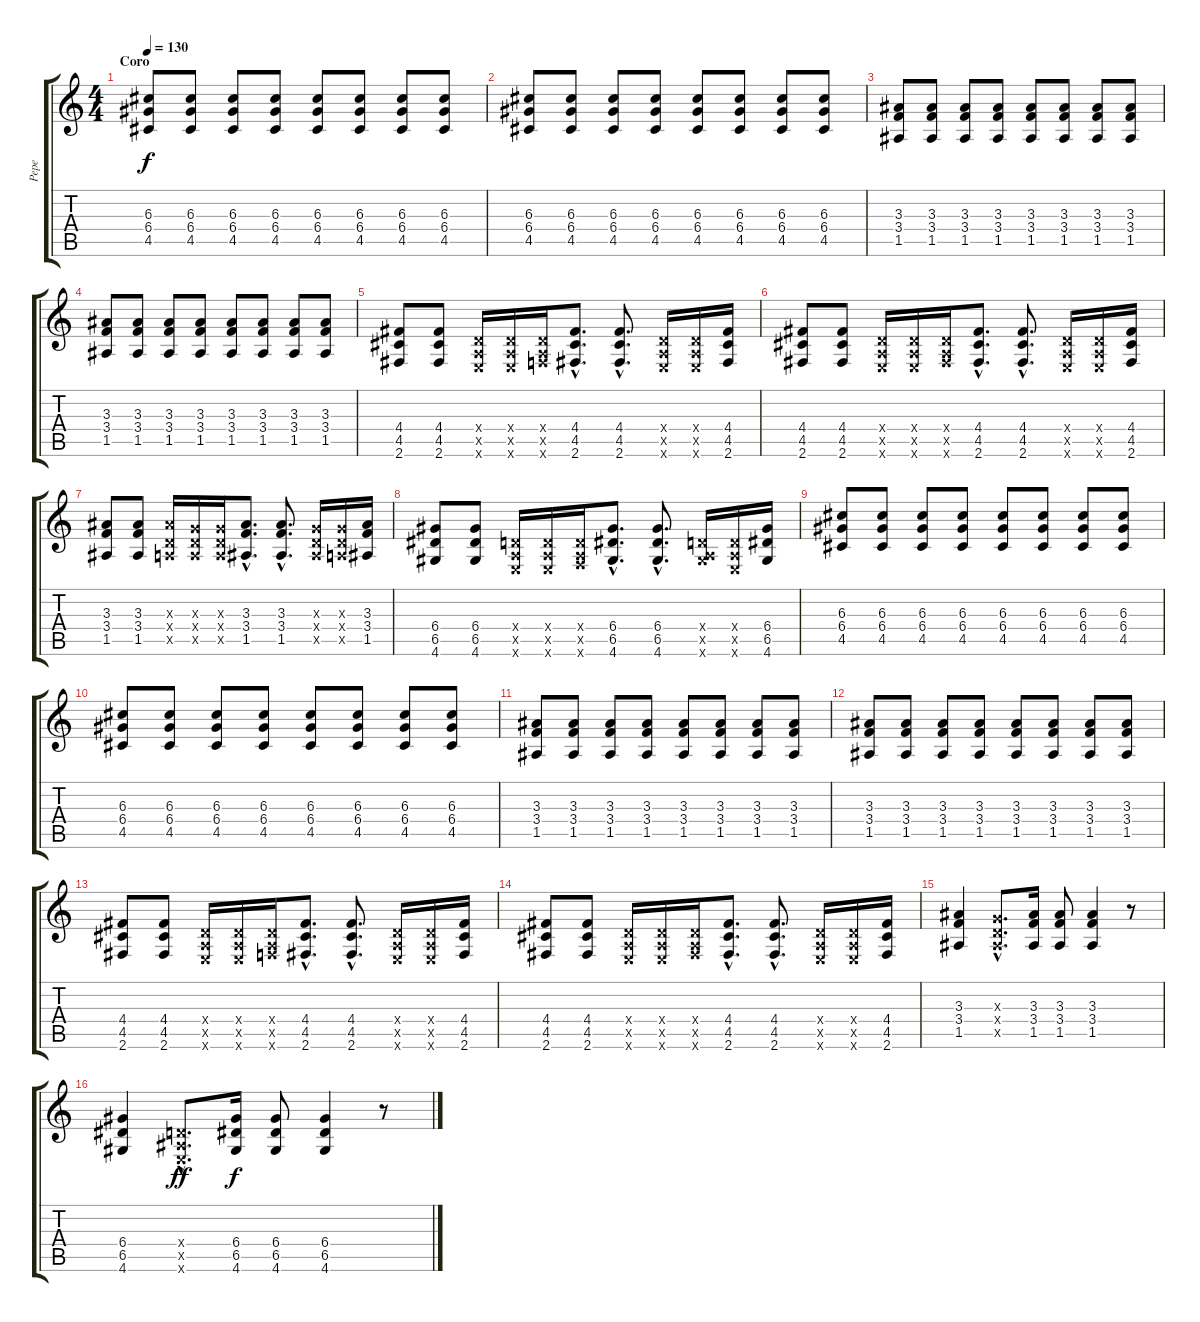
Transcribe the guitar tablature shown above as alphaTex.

\track ("Pepe" "Pepe") {instrument distortionguitar}
\staff {score tabs}
\tuning (E4 B3 G3 D3 A2 E2) {hide}
\ts (4 4)
\section ("" "Coro")
\tempo 130
\clef g2
\ks c
(6.3 6.4 4.5).8{dy f volume 10} (6.3 6.4 4.5).8 (6.3 6.4 4.5).8 (6.3 6.4 4.5).8 (6.3 6.4 4.5).8 (6.3 6.4 4.5).8 (6.3 6.4 4.5).8 (6.3 6.4 4.5).8 |
(6.3 6.4 4.5).8 (6.3 6.4 4.5).8 (6.3 6.4 4.5).8 (6.3 6.4 4.5).8 (6.3 6.4 4.5).8 (6.3 6.4 4.5).8 (6.3 6.4 4.5).8 (6.3 6.4 4.5).8 |
(3.3 3.4 1.5).8 (3.3 3.4 1.5).8 (3.3 3.4 1.5).8 (3.3 3.4 1.5).8 (3.3 3.4 1.5).8 (3.3 3.4 1.5).8 (3.3 3.4 1.5).8 (3.3 3.4 1.5).8 |
(3.3 3.4 1.5).8 (3.3 3.4 1.5).8 (3.3 3.4 1.5).8 (3.3 3.4 1.5).8 (3.3 3.4 1.5).8 (3.3 3.4 1.5).8 (3.3 3.4 1.5).8 (3.3 3.4 1.5).8 |
(4.4 4.5 2.6).8 (4.4 4.5 2.6).8 (0.4{x} 0.5{x} 0.6{x}).16 (0.4{x} 0.5{x} 0.6{x}).16 (0.4{x} 0.5{x} 1.6{x}).16 (4.4{hac} 4.5{hac} 2.6{hac}).8{d} (4.4{hac} 4.5{hac} 2.6{hac}).8{d} (0.4{x} 0.5{x} 0.6{x}).16 (0.4{x} 0.5{x} 0.6{x}).16 (4.4 4.5 2.6).16 |
(4.4 4.5 2.6).8 (4.4 4.5 2.6).8 (0.4{x} 0.5{x} 0.6{x}).16 (0.4{x} 0.5{x} 0.6{x}).16 (0.4{x} 0.5{x} 2.6{x}).16 (4.4{hac} 4.5{hac} 2.6{hac}).8{d} (4.4{hac} 4.5{hac} 2.6{hac}).8{d} (0.4{x} 0.5{x} 0.6{x}).16 (0.4{x} 0.5{x} 0.6{x}).16 (4.4 4.5 2.6).16 |
(3.3 3.4 1.5).8 (3.3 3.4 1.5).8 (3.3{x} 0.4{x} 0.5{x}).16 (0.3{x} 0.4{x} 0.5{x}).16 (0.3{x} 0.4{x} 0.5{x}).16 (3.3{hac} 3.4{hac} 1.5{hac}).8{d} (3.3{hac} 3.4{hac} 1.5{hac}).8{d} (0.3{x} 0.4{x} 1.5{x}).16 (0.3{x} 0.4{x} 0.5{x}).16 (3.3 3.4 1.5).16 |
(6.4 6.5 4.6).8 (6.4 6.5 4.6).8 (0.4{x} 0.5{x} 0.6{x}).16 (0.4{x} 0.5{x} 0.6{x}).16 (0.4{x} 0.5{x} 1.6{x}).16 (6.4{hac} 6.5{hac} 4.6{hac}).8{d} (6.4{hac} 6.5{hac} 4.6{hac}).8{d} (0.4{x} 0.5{x} 4.6{x}).16 (0.4{x} 0.5{x} 0.6{x}).16 (6.4 6.5 4.6).16 |
(6.3 6.4 4.5).8{volume 10} (6.3 6.4 4.5).8 (6.3 6.4 4.5).8 (6.3 6.4 4.5).8 (6.3 6.4 4.5).8 (6.3 6.4 4.5).8 (6.3 6.4 4.5).8 (6.3 6.4 4.5).8 |
(6.3 6.4 4.5).8 (6.3 6.4 4.5).8 (6.3 6.4 4.5).8 (6.3 6.4 4.5).8 (6.3 6.4 4.5).8 (6.3 6.4 4.5).8 (6.3 6.4 4.5).8 (6.3 6.4 4.5).8 |
(3.3 3.4 1.5).8 (3.3 3.4 1.5).8 (3.3 3.4 1.5).8 (3.3 3.4 1.5).8 (3.3 3.4 1.5).8 (3.3 3.4 1.5).8 (3.3 3.4 1.5).8 (3.3 3.4 1.5).8 |
(3.3 3.4 1.5).8 (3.3 3.4 1.5).8 (3.3 3.4 1.5).8 (3.3 3.4 1.5).8 (3.3 3.4 1.5).8 (3.3 3.4 1.5).8 (3.3 3.4 1.5).8 (3.3 3.4 1.5).8 |
(4.4 4.5 2.6).8 (4.4 4.5 2.6).8 (0.4{x} 0.5{x} 0.6{x}).16 (0.4{x} 0.5{x} 0.6{x}).16 (0.4{x} 0.5{x} 1.6{x}).16 (4.4{hac} 4.5{hac} 2.6{hac}).8{d} (4.4{hac} 4.5{hac} 2.6{hac}).8{d} (0.4{x} 0.5{x} 0.6{x}).16 (0.4{x} 0.5{x} 0.6{x}).16 (4.4 4.5 2.6).16 |
(4.4 4.5 2.6).8 (4.4 4.5 2.6).8 (0.4{x} 0.5{x} 0.6{x}).16 (0.4{x} 0.5{x} 0.6{x}).16 (0.4{x} 0.5{x} 2.6{x}).16 (4.4{hac} 4.5{hac} 2.6{hac}).8{d} (4.4{hac} 4.5{hac} 2.6{hac}).8{d} (0.4{x} 0.5{x} 0.6{x}).16 (0.4{x} 0.5{x} 0.6{x}).16 (4.4 4.5 2.6).16 |
(3.3 3.4 1.5).4 (0.3{hac x} 0.4{hac x} 1.5{hac x}).8{d} (3.3 3.4 1.5).16 (3.3 3.4 1.5).8 (3.3 3.4 1.5).4 r.8 |
(6.4 6.5 4.6).4 (0.4{hac x} 1.5{hac x} 0.6{hac x}).8{d dy ff} (6.4 6.5 4.6).16{dy f} (6.4 6.5 4.6).8 (6.4 6.5 4.6).4 r.8
